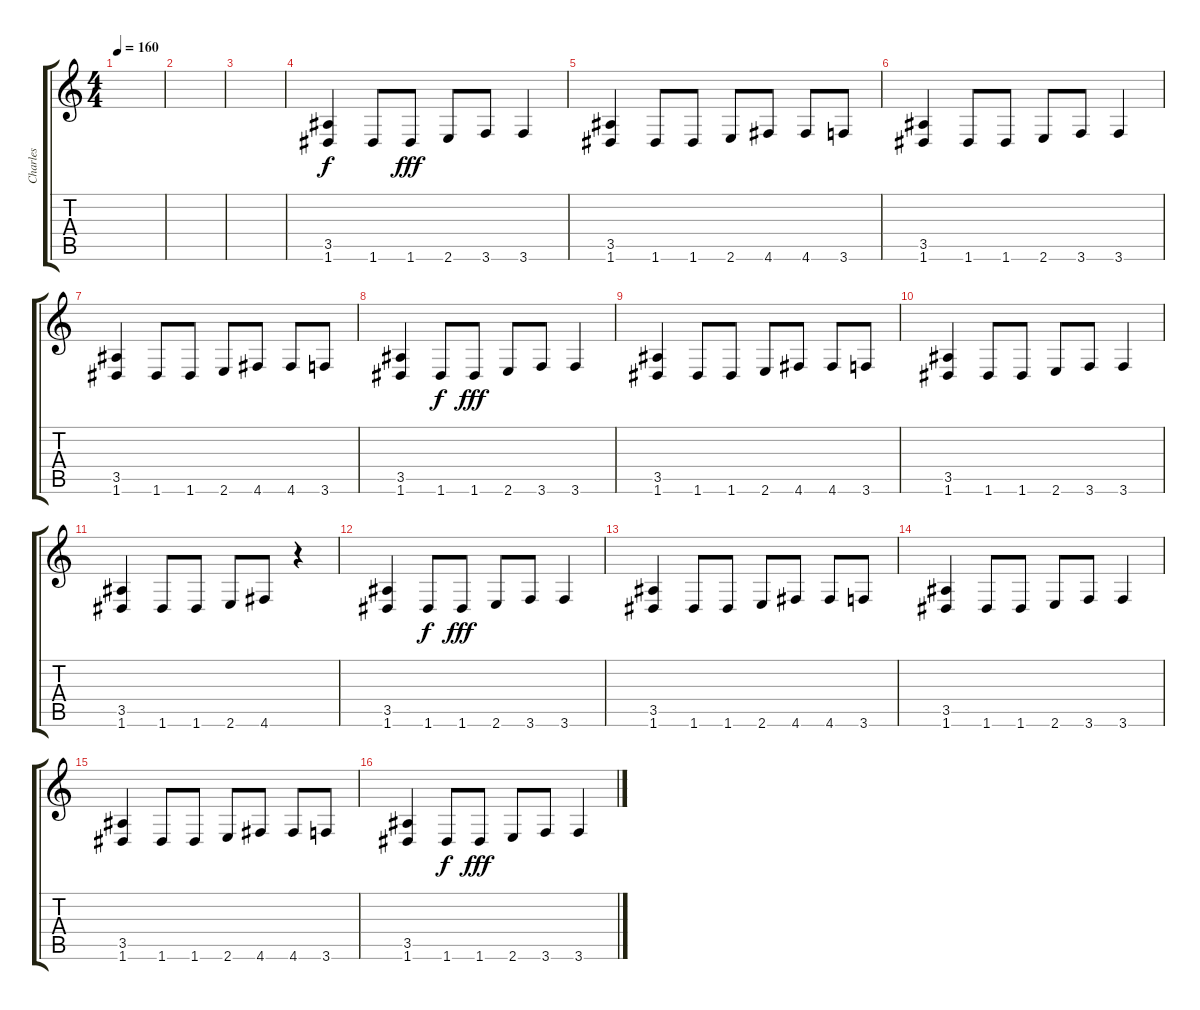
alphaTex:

\track ("Charles" "Charles") {instrument distortionguitar}
\staff {score tabs}
\tuning (D4 A3 F3 C3 G2 D2) {hide}
\ts (4 4)
\tempo 160
\clef g2
\ks c
|
|
|
(3.5 1.6).4 1.6.8{dy f} 1.6.8{dy fff} 2.6.8 3.6.8 3.6.4 |
(3.5 1.6).4 1.6.8 1.6.8 2.6.8 4.6.8 4.6.8 3.6.8 |
(3.5 1.6).4 1.6.8 1.6.8 2.6.8 3.6.8 3.6.4 |
(3.5 1.6).4 1.6.8 1.6.8 2.6.8 4.6.8 4.6.8 3.6.8 |
(3.5 1.6).4 1.6.8{dy f} 1.6.8{dy fff} 2.6.8 3.6.8 3.6.4 |
(3.5 1.6).4 1.6.8 1.6.8 2.6.8 4.6.8 4.6.8 3.6.8 |
(3.5 1.6).4 1.6.8 1.6.8 2.6.8 3.6.8 3.6.4 |
(3.5 1.6).4 1.6.8 1.6.8 2.6.8 4.6.8 r.4 |
(3.5 1.6).4 1.6.8{dy f} 1.6.8{dy fff} 2.6.8 3.6.8 3.6.4 |
(3.5 1.6).4 1.6.8 1.6.8 2.6.8 4.6.8 4.6.8 3.6.8 |
(3.5 1.6).4 1.6.8 1.6.8 2.6.8 3.6.8 3.6.4 |
(3.5 1.6).4 1.6.8 1.6.8 2.6.8 4.6.8 4.6.8 3.6.8 |
(3.5 1.6).4 1.6.8{dy f} 1.6.8{dy fff} 2.6.8 3.6.8 3.6.4
